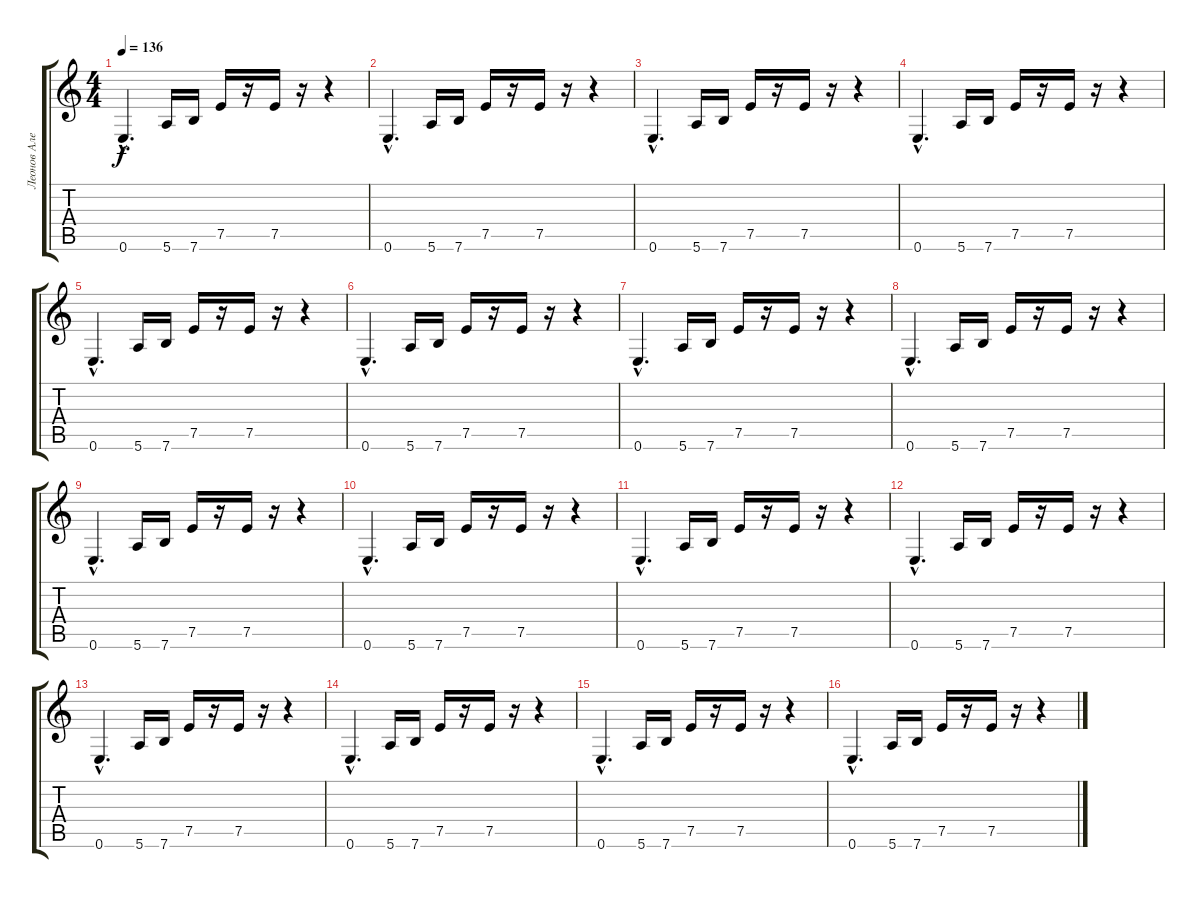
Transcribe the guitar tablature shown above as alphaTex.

\track ("Леонов Александр - Клавиши" "Леонов Але") {instrument synthbass1}
\staff {score tabs}
\tuning (E4 B3 G3 D3 A2 E2) {hide}
\ts (4 4)
\tempo 136
\clef g2
\ks c
0.6{hac}.4{d dy f} 5.6.16 7.6.16 7.5.16 r.16 7.5.16 r.16 r.4 |
0.6{hac}.4{d} 5.6.16 7.6.16 7.5.16 r.16 7.5.16 r.16 r.4 |
0.6{hac}.4{d} 5.6.16 7.6.16 7.5.16 r.16 7.5.16 r.16 r.4 |
0.6{hac}.4{d} 5.6.16 7.6.16 7.5.16 r.16 7.5.16 r.16 r.4 |
0.6{hac}.4{d} 5.6.16 7.6.16 7.5.16 r.16 7.5.16 r.16 r.4 |
0.6{hac}.4{d} 5.6.16 7.6.16 7.5.16 r.16 7.5.16 r.16 r.4 |
0.6{hac}.4{d} 5.6.16 7.6.16 7.5.16 r.16 7.5.16 r.16 r.4 |
0.6{hac}.4{d} 5.6.16 7.6.16 7.5.16 r.16 7.5.16 r.16 r.4 |
0.6{hac}.4{d} 5.6.16 7.6.16 7.5.16 r.16 7.5.16 r.16 r.4 |
0.6{hac}.4{d} 5.6.16 7.6.16 7.5.16 r.16 7.5.16 r.16 r.4 |
0.6{hac}.4{d} 5.6.16 7.6.16 7.5.16 r.16 7.5.16 r.16 r.4 |
0.6{hac}.4{d} 5.6.16 7.6.16 7.5.16 r.16 7.5.16 r.16 r.4 |
0.6{hac}.4{d} 5.6.16 7.6.16 7.5.16 r.16 7.5.16 r.16 r.4 |
0.6{hac}.4{d} 5.6.16 7.6.16 7.5.16 r.16 7.5.16 r.16 r.4 |
0.6{hac}.4{d} 5.6.16 7.6.16 7.5.16 r.16 7.5.16 r.16 r.4 |
0.6{hac}.4{d} 5.6.16 7.6.16 7.5.16 r.16 7.5.16 r.16 r.4
